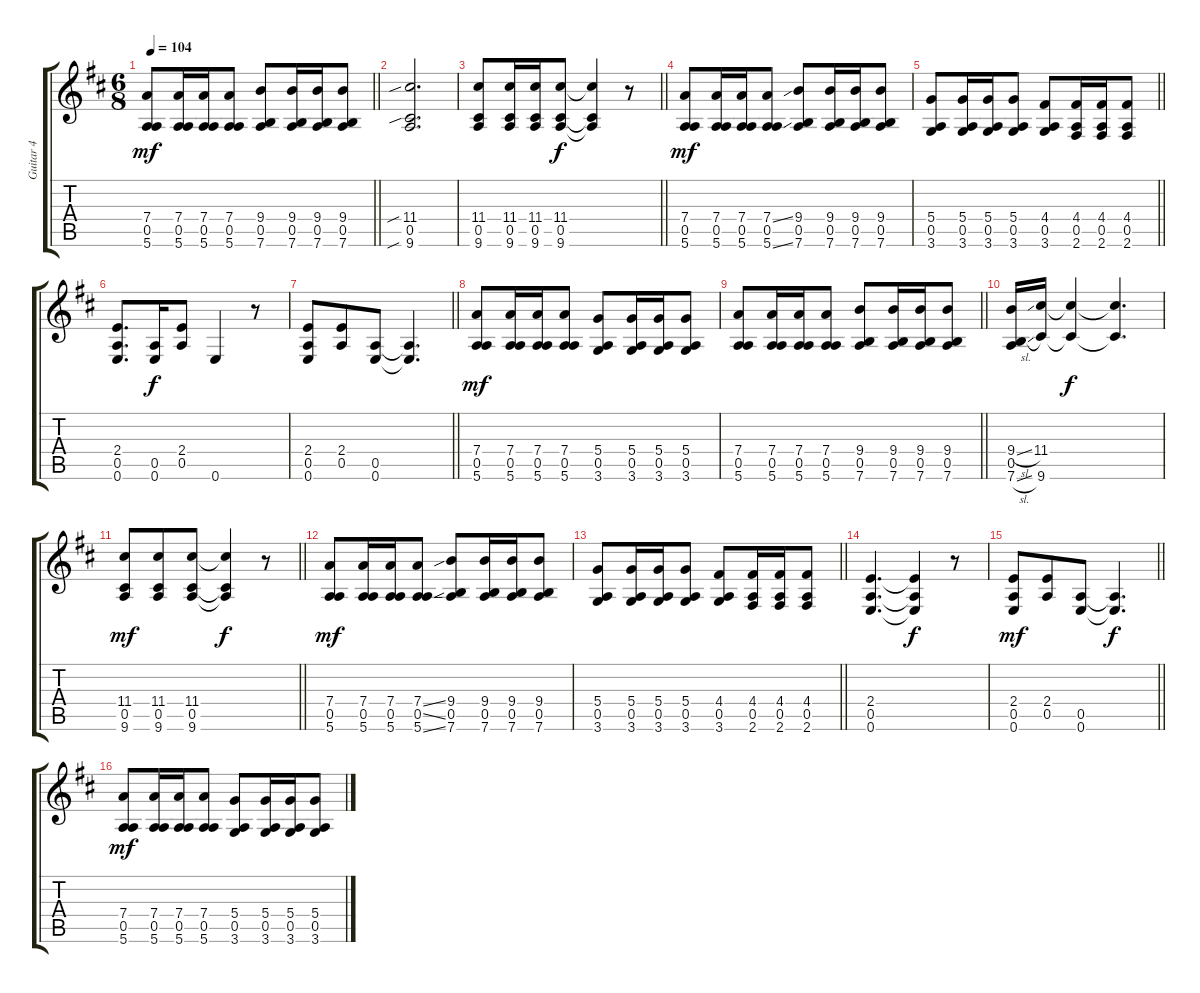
\track ("Guitar 4" "Guitar 4") {instrument acousticguitarsteel}
\staff {score tabs}
\tuning (E4 B3 G3 D3 A2 E2) {hide}
\ts (6 8)
\tempo 104
\clef g2
\barLineRight lightlight
\ks d
(7.4 0.5 5.6).8{dy mf} (7.4 0.5 5.6).16 (7.4 0.5 5.6).16 (7.4 0.5 5.6).8 (9.4 0.5 7.6).8 (9.4 0.5 7.6).16 (9.4 0.5 7.6).16 (9.4 0.5 7.6).8 |
(11.4{sib} 0.5 9.6{sib}).2{d} |
\barLineRight lightlight
(11.4 0.5 9.6).8 (11.4 0.5 9.6).16 (11.4 0.5 9.6).16 (11.4 0.5 9.6).8{dy f} (11.4{t} 0.5{t} 9.6{t}).4 r.8 |
(7.4 0.5 5.6).8{dy mf} (7.4 0.5 5.6).16 (7.4 0.5 5.6).16 (7.4{ss} 0.5 5.6{ss}).8 (9.4 0.5 7.6).8 (9.4 0.5 7.6).16 (9.4 0.5 7.6).16 (9.4 0.5 7.6).8 |
\barLineRight lightlight
(5.4 0.5 3.6).8 (5.4 0.5 3.6).16 (5.4 0.5 3.6).16 (5.4 0.5 3.6).8 (4.4 0.5 3.6).8 (4.4 0.5 2.6).16 (4.4 0.5 2.6).16 (4.4 0.5 2.6).8 |
(2.4 0.5 0.6).8{d} (0.5 0.6).16{dy f} (2.4 0.5).8 0.6.4 r.8 |
\barLineRight lightlight
(2.4 0.5 0.6).8 (2.4 0.5).8 (0.5 0.6).8 (0.5{t} 0.6{t}).4{d} |
(7.4 0.5 5.6).8{dy mf} (7.4 0.5 5.6).16 (7.4 0.5 5.6).16 (7.4 0.5 5.6).8 (5.4 0.5 3.6).8 (5.4 0.5 3.6).16 (5.4 0.5 3.6).16 (5.4 0.5 3.6).8 |
\barLineRight lightlight
(7.4 0.5 5.6).8 (7.4 0.5 5.6).16 (7.4 0.5 5.6).16 (7.4 0.5 5.6).8 (9.4 0.5 7.6).8 (9.4 0.5 7.6).16 (9.4 0.5 7.6).16 (9.4 0.5 7.6).8 |
(9.4{sl} 0.5 7.6{sl}).16 (11.4 9.6).16 (11.4{t} 9.6{t}).4{dy f} (11.4{t} 9.6{t}).4{d} |
\barLineRight lightlight
(11.4 0.5 9.6).8{dy mf} (11.4 0.5 9.6).8 (11.4 0.5 9.6).8 (11.4{t} 0.5{t} 9.6{t}).4{dy f} r.8 |
(7.4 0.5 5.6).8{dy mf} (7.4 0.5 5.6).16 (7.4 0.5 5.6).16 (7.4{ss} 0.5{ss} 5.6{ss}).8 (9.4 0.5 7.6).8 (9.4 0.5 7.6).16 (9.4 0.5 7.6).16 (9.4 0.5 7.6).8 |
\barLineRight lightlight
(5.4 0.5 3.6).8 (5.4 0.5 3.6).16 (5.4 0.5 3.6).16 (5.4 0.5 3.6).8 (4.4 0.5 3.6).8 (4.4 0.5 2.6).16 (4.4 0.5 2.6).16 (4.4 0.5 2.6).8 |
(2.4 0.5 0.6).4{d} (2.4{t} 0.5{t} 0.6{t}).4{dy f} r.8 |
\barLineRight lightlight
(2.4 0.5 0.6).8{dy mf} (2.4 0.5).8 (0.5 0.6).8 (0.5{t} 0.6{t}).4{d dy f} |
(7.4 0.5 5.6).8{dy mf} (7.4 0.5 5.6).16 (7.4 0.5 5.6).16 (7.4 0.5 5.6).8 (5.4 0.5 3.6).8 (5.4 0.5 3.6).16 (5.4 0.5 3.6).16 (5.4 0.5 3.6).8
